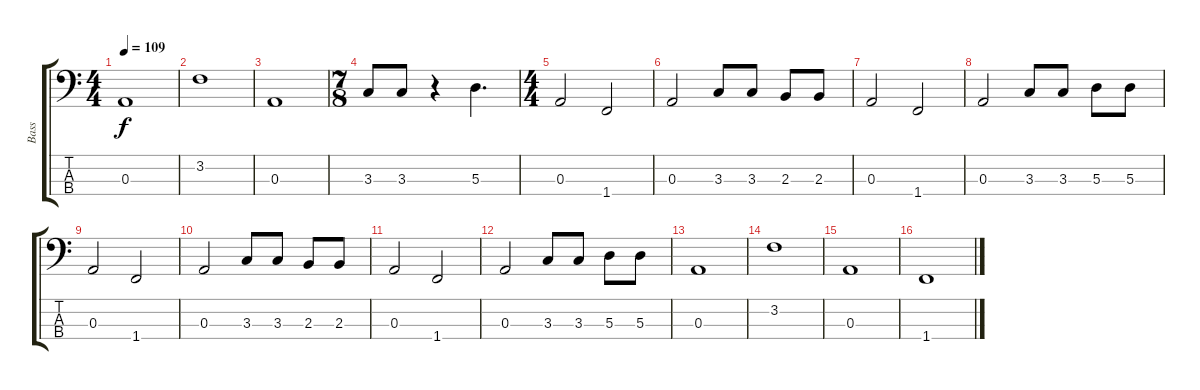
\track ("Bass" "Bass") {instrument electricbassfinger}
\staff {score tabs}
\tuning (G2 D2 A1 E1) {hide}
\ts (4 4)
\tempo 109
\clef f4
\ks c
0.3.1{dy f} |
3.2.1 |
0.3.1 |
\ts (7 8)
3.3.8 3.3.8 r.4 5.3.4{d} |
\ts (4 4)
0.3.2 1.4.2 |
0.3.2 3.3.8 3.3.8 2.3.8 2.3.8 |
0.3.2 1.4.2 |
0.3.2 3.3.8 3.3.8 5.3.8 5.3.8 |
0.3.2 1.4.2 |
0.3.2 3.3.8 3.3.8 2.3.8 2.3.8 |
0.3.2 1.4.2 |
0.3.2 3.3.8 3.3.8 5.3.8 5.3.8 |
0.3.1 |
3.2.1 |
0.3.1 |
1.4.1
